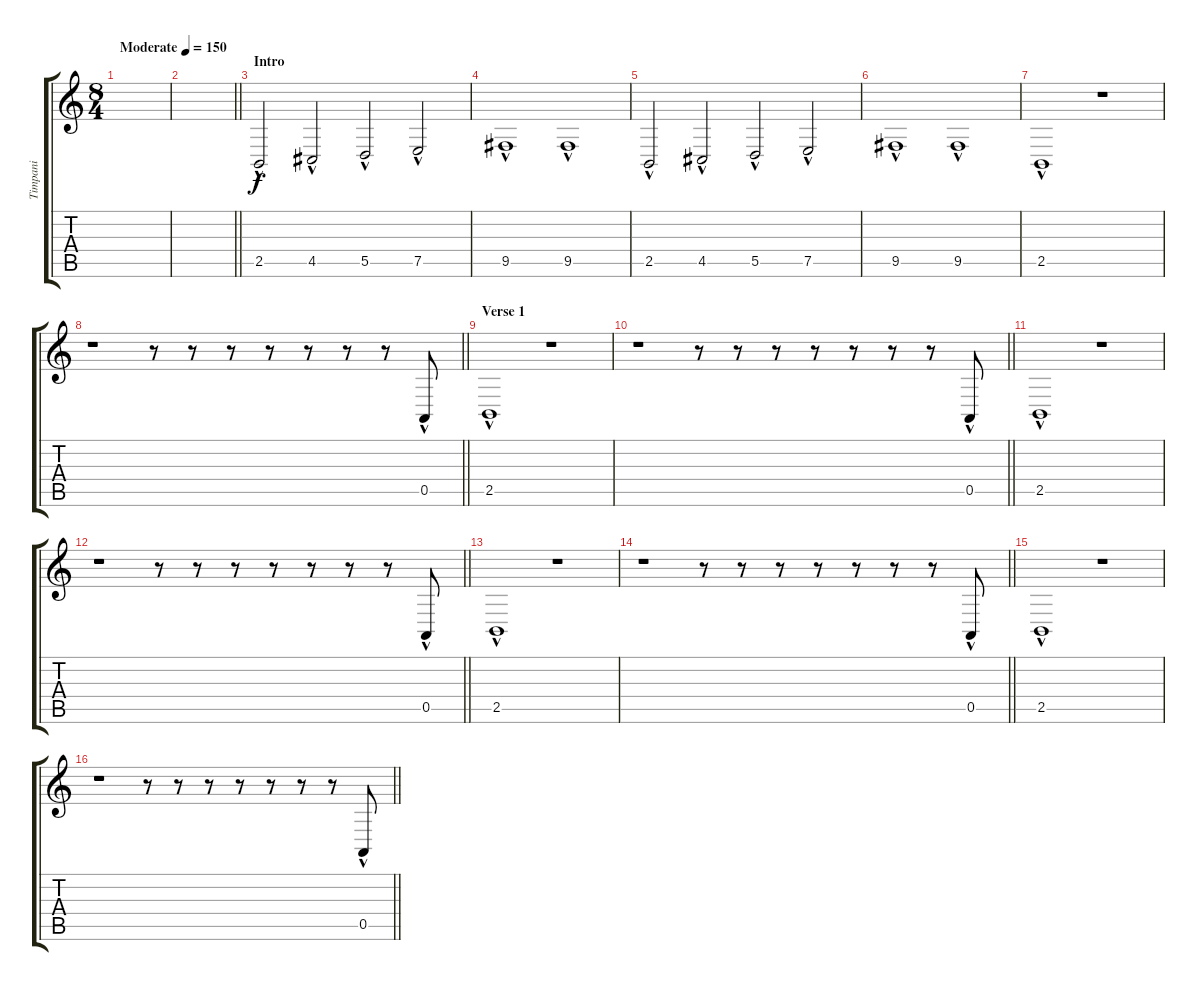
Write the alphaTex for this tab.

\track ("Timpani" "Timpani") {instrument timpani}
\staff {score tabs}
\tuning (E4 B3 G3 D3 A2 E2) {hide}
\ts (8 4)
\tempo (150 "Moderate")
\clef g2
\ks c
|
\barLineRight lightlight
|
\section ("" "Intro")
2.5{hac}.2 4.5{hac}.2 5.5{hac}.2 7.5{hac}.2 |
9.5{hac}.1 9.5{hac}.1 |
2.5{hac}.2 4.5{hac}.2 5.5{hac}.2 7.5{hac}.2 |
9.5{hac}.1 9.5{hac}.1 |
2.5{hac}.1 r.1 |
\barLineRight lightlight
r.1 r.8 r.8 r.8 r.8 r.8 r.8 r.8 0.5{hac}.8 |
\section ("" "Verse 1")
2.5{hac}.1 r.1 |
\barLineRight lightlight
r.1 r.8 r.8 r.8 r.8 r.8 r.8 r.8 0.5{hac}.8 |
2.5{hac}.1 r.1 |
\barLineRight lightlight
r.1 r.8 r.8 r.8 r.8 r.8 r.8 r.8 0.5{hac}.8 |
2.5{hac}.1 r.1 |
\barLineRight lightlight
r.1 r.8 r.8 r.8 r.8 r.8 r.8 r.8 0.5{hac}.8 |
2.5{hac}.1 r.1 |
\barLineRight lightlight
r.1 r.8 r.8 r.8 r.8 r.8 r.8 r.8 0.5{hac}.8
